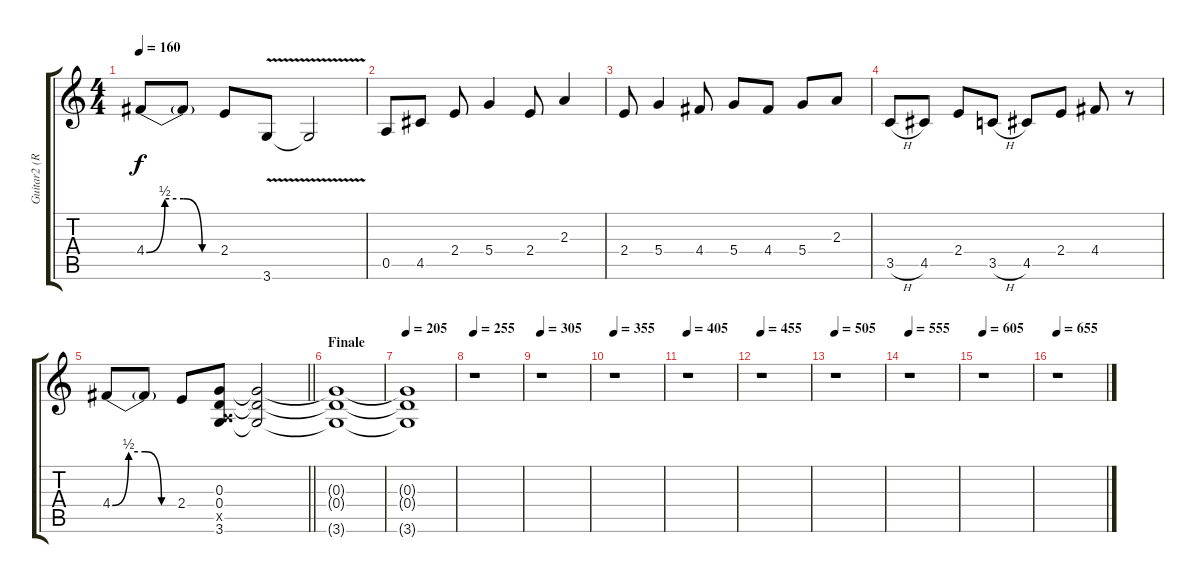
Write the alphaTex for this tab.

\track ("Guitar2 (Rhythm)" "Guitar2 (R") {instrument distortionguitar}
\staff {score tabs}
\tuning (E4 B3 G3 D3 A2 E2) {hide}
\ts (4 4)
\tempo 160
\clef g2
\ks c
4.4{be (custom 0 0 15 2 30 2 45 0 60 0)}.8{dy f} 4.4{t}.8 2.4.8 3.6{v}.8 3.6{t}.2 |
0.5.8 4.5.8 2.4.8 5.4.4 2.4.8 2.3.4 |
2.4.8 5.4.4 4.4.8 5.4.8 4.4.8 5.4.8 2.3.8 |
3.5{h}.8 4.5.8 2.4.8 3.5{h}.8 4.5.8 2.4.8 4.4.8 r.8 |
\barLineRight lightlight
4.4{be (custom 0 0 15 2 30 2 45 0 60 0)}.8 4.4{t}.8 2.4.8 (0.3 0.4 0.5{x} 3.6).8 (0.3{t} 0.4{t} 3.6{t}).2 |
\section ("" "Finale")
(0.3{t} 0.4{t} 3.6{t}).1{volume 5} |
\tempo 205
(0.3{t} 0.4{t} 3.6{t}).1 |
\tempo 255
r.1 |
\tempo 305
r.1 |
\tempo 355
r.1 |
\tempo 405
r.1 |
\tempo 455
r.1 |
\tempo 505
r.1 |
\tempo 555
r.1 |
\tempo 605
r.1 |
\tempo 655
r.1
